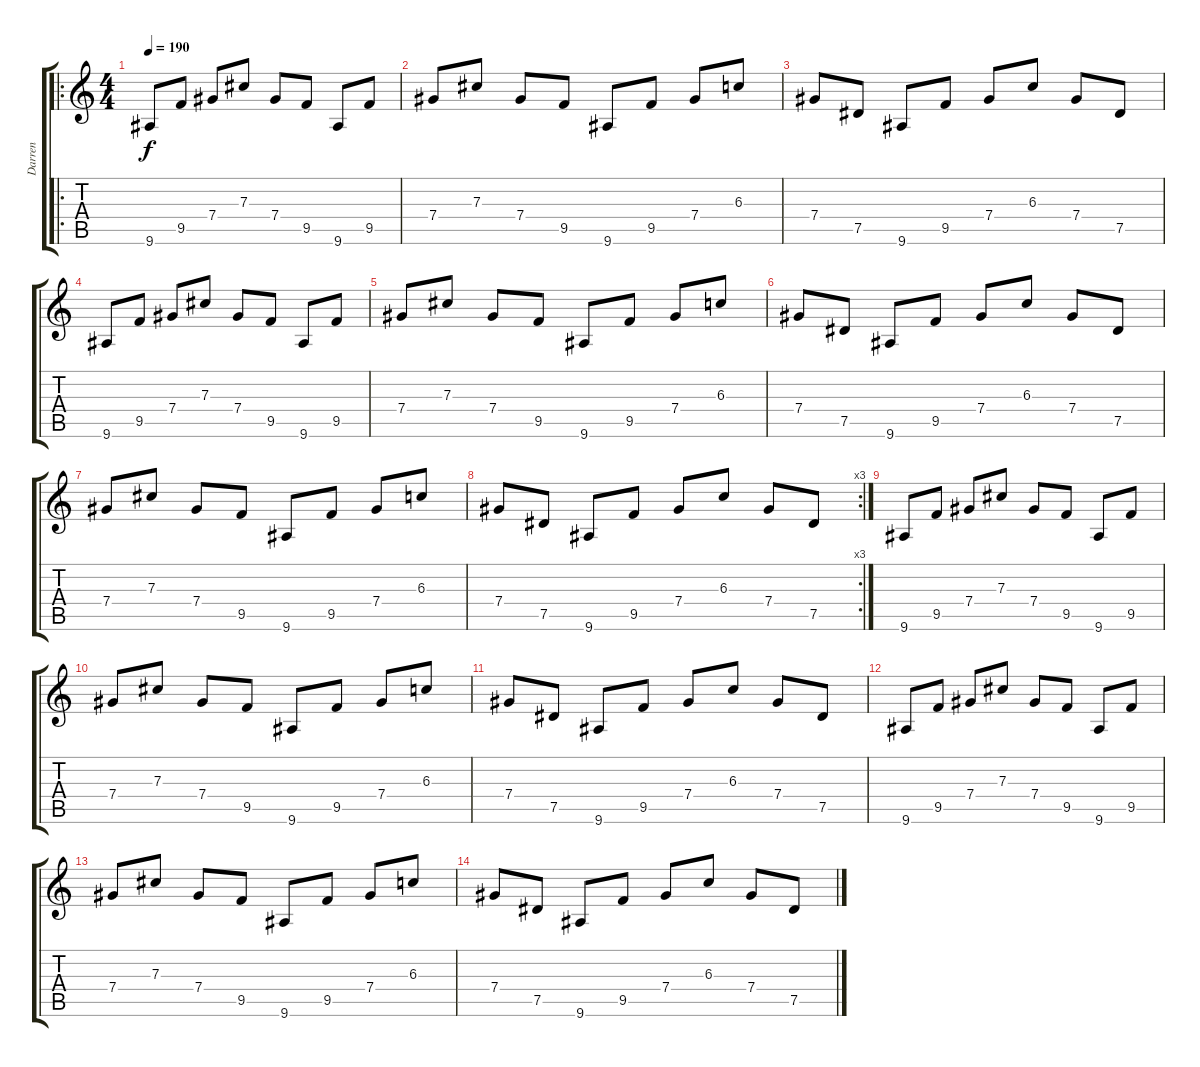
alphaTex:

\track ("Darren" "Darren") {instrument acousticguitarnylon}
\staff {score tabs}
\tuning (Eb4 Bb3 Gb3 Db3 Ab2 Db2) {hide}
\ro
\ts (4 4)
\tempo 190
\clef g2
\ks c
9.6.8{dy f} 9.5.8 7.4.8 7.3.8 7.4.8 9.5.8 9.6.8 9.5.8 |
7.4.8 7.3.8 7.4.8 9.5.8 9.6.8 9.5.8 7.4.8 6.3.8 |
7.4.8 7.5.8 9.6.8 9.5.8 7.4.8 6.3.8 7.4.8 7.5.8 |
9.6.8 9.5.8 7.4.8 7.3.8 7.4.8 9.5.8 9.6.8 9.5.8 |
7.4.8 7.3.8 7.4.8 9.5.8 9.6.8 9.5.8 7.4.8 6.3.8 |
7.4.8 7.5.8 9.6.8 9.5.8 7.4.8 6.3.8 7.4.8 7.5.8 |
7.4.8 7.3.8 7.4.8 9.5.8 9.6.8 9.5.8 7.4.8 6.3.8 |
\rc 3
7.4.8 7.5.8 9.6.8 9.5.8 7.4.8 6.3.8 7.4.8 7.5.8 |
9.6.8 9.5.8 7.4.8 7.3.8 7.4.8 9.5.8 9.6.8 9.5.8 |
7.4.8 7.3.8 7.4.8 9.5.8 9.6.8 9.5.8 7.4.8 6.3.8 |
7.4.8 7.5.8 9.6.8 9.5.8 7.4.8 6.3.8 7.4.8 7.5.8 |
9.6.8 9.5.8 7.4.8 7.3.8 7.4.8 9.5.8 9.6.8 9.5.8 |
7.4.8 7.3.8 7.4.8 9.5.8 9.6.8 9.5.8 7.4.8 6.3.8 |
7.4.8 7.5.8 9.6.8 9.5.8 7.4.8 6.3.8 7.4.8 7.5.8
